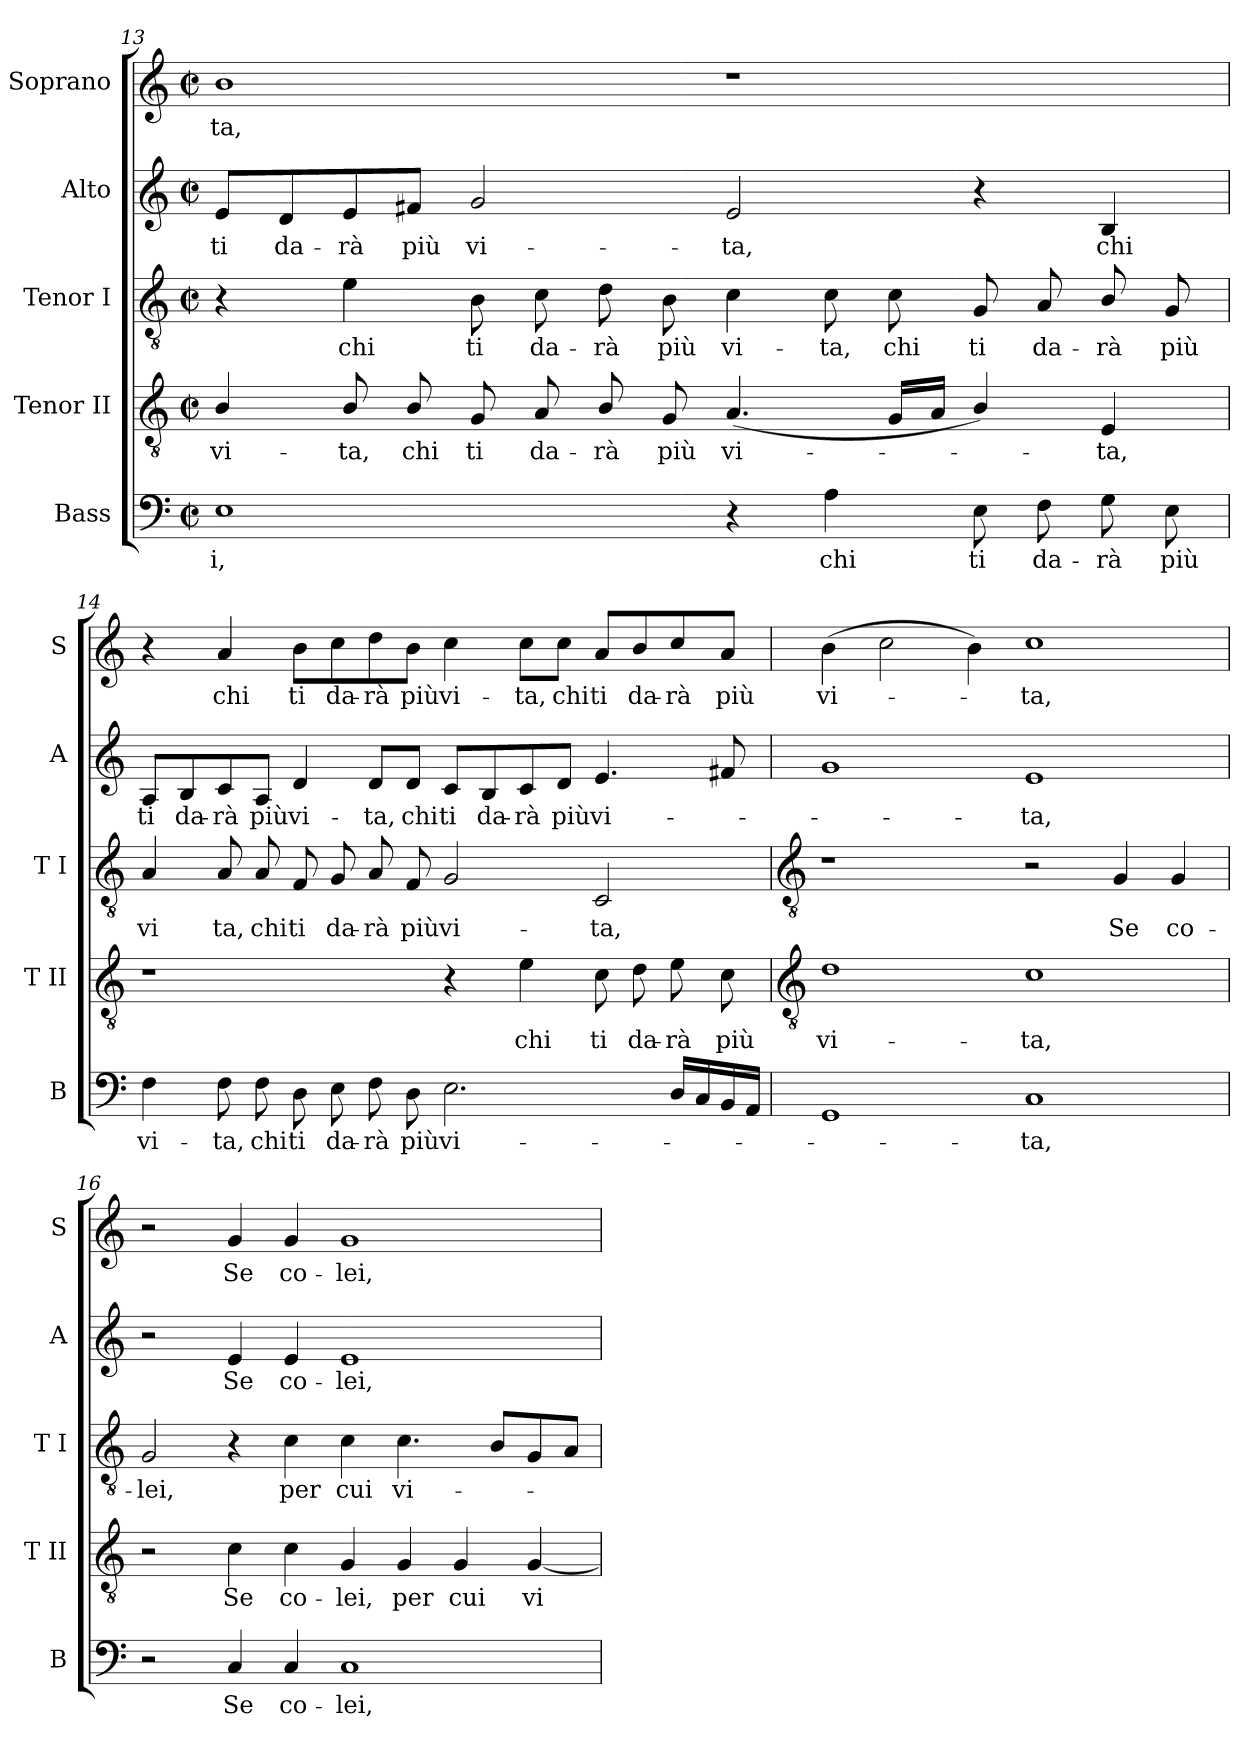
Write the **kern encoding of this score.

**kern	**text	**kern	**text	**kern	**text	**kern	**text	**kern	**text
*part5	*part5	*part4	*part4	*part3	*part3	*part2	*part2	*part1	*part1
*staff5	*staff5	*staff4	*staff4	*staff3	*staff3	*staff2	*staff2	*staff1	*staff1
*I"Bass	*	*I"Tenor II	*	*I"Tenor I	*	*I"Alto	*	*I"Soprano	*
*I'B	*	*I'T II	*	*I'T I	*	*I'A	*	*I'S	*
!!LO:LB:g=z
*clefF4	*	*clefGv2	*	*clefGv2	*	*clefG2	*	*clefG2	*
*k[]	*	*k[]	*	*k[]	*	*k[]	*	*k[]	*
*C:	*	*C:	*	*C:	*	*C:	*	*C:	*
*M4/2	*	*M4/2	*	*M4/2	*	*M4/2	*	*M4/2	*
*met(c|)	*	*met(c|)	*	*met(c|)	*	*met(c|)	*	*met(c|)	*
=13	=13	=13	=13	=13	=13	=13	=13	=13	=13
!	!LO:LY:b	!	!LO:LY:b	!	!	!	!LO:LY:b	!	!LO:LY:b
1E	-i,	4B/	vi-	4r	.	8e/L	ti	1b	-ta,
!	!	!	!	!	!	!	!LO:LY:b	!	!
.	.	.	.	.	.	8d/	da-	.	.
!	!	!	!LO:LY:b	!	!LO:LY:b	!	!LO:LY:b	!	!
.	.	8B/	-ta,	4e	chi	8e/	-rà	.	.
!	!	!	!LO:LY:b	!	!	!	!LO:LY:b	!	!
.	.	8B/	chi	.	.	8f#X/J	più	.	.
!	!	!	!LO:LY:b	!	!LO:LY:b	!	!LO:LY:b	!	!
.	.	8G	ti	8B	ti	2g	vi-	.	.
!	!	!	!LO:LY:b	!	!LO:LY:b	!	!	!	!
.	.	8A	da-	8c	da-	.	.	.	.
!	!	!	!LO:LY:b	!	!LO:LY:b	!	!	!	!
.	.	8B/	-rà	8d	-rà	.	.	.	.
!	!	!	!LO:LY:b	!	!LO:LY:b	!	!	!	!
.	.	8G	più	8B	più	.	.	.	.
!	!	!	!LO:LY:b	!	!LO:LY:b	!	!LO:LY:b	!	!
4r	.	(<4.A	vi-	4c	vi-	2e	-ta,	1r	.
!	!LO:LY:b	!	!	!	!LO:LY:b	!	!	!	!
4A	chi	.	.	8c	-ta,	.	.	.	.
!	!	!	!	!	!LO:LY:b	!	!	!	!
.	.	16GLL	.	8c	chi	.	.	.	.
.	.	16AJJ	.	.	.	.	.	.	.
!	!LO:LY:b	!	!	!	!LO:LY:b	!	!	!	!
8E	ti	4B/)	.	8G	ti	4r	.	.	.
!	!LO:LY:b	!	!	!	!LO:LY:b	!	!	!	!
8F	da-	.	.	8A	da-	.	.	.	.
!	!LO:LY:b	!	!LO:LY:b	!	!LO:LY:b	!	!LO:LY:b	!	!
8G	-rà	4E	ta,	8B/	-rà	4B	chi	.	.
!	!LO:LY:b	!	!	!	!LO:LY:b	!	!	!	!
8E	più	.	.	8G	più	.	.	.	.
=14	=14	=14	=14	=14	=14	=14	=14	=14	=14
!	!LO:LY:b	!	!	!	!LO:LY:b	!	!LO:LY:b	!	!
4F	vi-	1r	.	4A	vi	8A/L	ti	4r	.
!	!	!	!	!	!	!	!LO:LY:b	!	!
.	.	.	.	.	.	8B/	da-	.	.
!	!LO:LY:b	!	!	!	!LO:LY:b	!	!LO:LY:b	!	!LO:LY:b
8F	-ta,	.	.	8A	ta,	8c/	-rà	4a	chi
!	!LO:LY:b	!	!	!	!LO:LY:b	!	!LO:LY:b	!	!
8F	chi	.	.	8A	chi	8A/J	più	.	.
!	!LO:LY:b	!	!	!	!LO:LY:b	!	!LO:LY:b	!	!LO:LY:b
8D	ti	.	.	8F	ti	4d	vi-	8b\L	ti
!	!LO:LY:b	!	!	!	!LO:LY:b	!	!	!	!LO:LY:b
8E	da-	.	.	8G	da-	.	.	8cc\	da-
!	!LO:LY:b	!	!	!	!LO:LY:b	!	!LO:LY:b	!	!LO:LY:b
8F	-rà	.	.	8A	-rà	8d/L	-ta,	8dd\	-rà
!	!LO:LY:b	!	!	!	!LO:LY:b	!	!LO:LY:b	!	!LO:LY:b
8D	più	.	.	8F	più	8d/J	chi	8b\J	più
!	!LO:LY:b	!	!	!	!LO:LY:b	!	!LO:LY:b	!	!LO:LY:b
2.E	vi-	4r	.	2G	vi-	8c/L	ti	4cc	vi-
!	!	!	!	!	!	!	!LO:LY:b	!	!
.	.	.	.	.	.	8B/	da-	.	.
!	!	!	!LO:LY:b	!	!	!	!LO:LY:b	!	!LO:LY:b
.	.	4e	chi	.	.	8c/	-rà	8cc\L	-ta,
!	!	!	!	!	!	!	!LO:LY:b	!	!LO:LY:b
.	.	.	.	.	.	8d/J	più	8cc\J	chi
!	!	!	!LO:LY:b	!	!LO:LY:b	!	!LO:LY:b	!	!LO:LY:b
.	.	8c	ti	2C	-ta,	4.e	vi-	8a/L	ti
!	!	!	!LO:LY:b	!	!	!	!	!	!LO:LY:b
.	.	8d	da-	.	.	.	.	8b/	da-
!	!	!	!LO:LY:b	!	!	!	!	!	!LO:LY:b
16DLL	.	8e	-rà	.	.	.	.	8cc/	-rà
16C	.	.	.	.	.	.	.	.	.
!	!	!	!LO:LY:b	!	!	!	!	!	!LO:LY:b
16BB	.	8c	più	.	.	8f#X	.	8a/J	più
16AAJJ	.	.	.	.	.	.	.	.	.
!!LO:LB:g=z
=15	=15	=15	=15	=15	=15	=15	=15	=15	=15
*	*	*clefGv2	*	*clefGv2	*	*	*	*	*
!	!	!	!LO:LY:b	!	!	!	!	!	!LO:LY:b
1GG	.	1d	vi-	1r	.	1g	.	(>4b	vi-
.	.	.	.	.	.	.	.	2cc	.
.	.	.	.	.	.	.	.	4b)	.
!	!LO:LY:b	!	!LO:LY:b	!	!	!	!LO:LY:b	!	!LO:LY:b
1C	ta,	1c	-ta,	2r	.	1e	ta,	1cc	ta,
!	!	!	!	!	!LO:LY:b	!	!	!	!
.	.	.	.	4G	Se	.	.	.	.
!	!	!	!	!	!LO:LY:b	!	!	!	!
.	.	.	.	4G	co-	.	.	.	.
=16	=16	=16	=16	=16	=16	=16	=16	=16	=16
!	!	!	!	!	!LO:LY:b	!	!	!	!
2r	.	2r	.	2G	-lei,	2r	.	2r	.
!	!LO:LY:b	!	!LO:LY:b	!	!	!	!LO:LY:b	!	!LO:LY:b
4C	Se	4c	Se	4r	.	4e	Se	4g	Se
!	!LO:LY:b	!	!LO:LY:b	!	!LO:LY:b	!	!LO:LY:b	!	!LO:LY:b
4C	co-	4c	co-	4c	per	4e	co-	4g	co-
!	!LO:LY:b	!	!LO:LY:b	!	!LO:LY:b	!	!LO:LY:b	!	!LO:LY:b
1C	-lei,	4G	-lei,	4c	cui	1e	-lei,	1g	-lei,
!	!	!	!LO:LY:b	!	!LO:LY:b	!	!	!	!
.	.	4G	per	4.c	vi-	.	.	.	.
!	!	!	!LO:LY:b	!	!	!	!	!	!
.	.	4G	cui	.	.	.	.	.	.
.	.	.	.	8BL	.	.	.	.	.
!	!	!	!LO:LY:b	!	!	!	!	!	!
.	.	[4G	vi-	8G	.	.	.	.	.
.	.	.	.	8AJ	.	.	.	.	.
=	=	=	=	=	=	=	=	=	=
*-	*-	*-	*-	*-	*-	*-	*-	*-	*-
